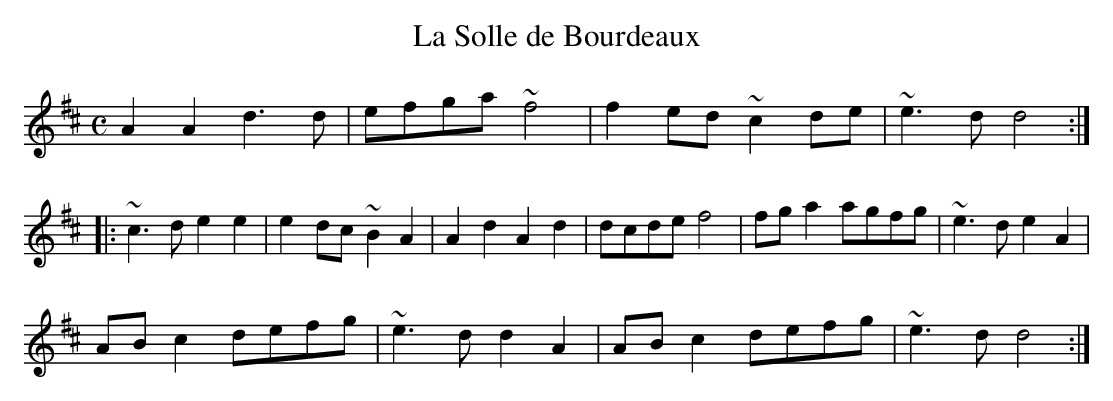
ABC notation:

X:1
T:La Solle de Bourdeaux
M:C
K:Dmaj
A2A2d3d|efga~f4|f2ed~c2de|~e3dd4:|
|:~c3de2e2|e2dc~B2A2|A2d2A2d2|dcdef4|fga2agfg|~e3de2A2|
ABc2defg|~e3dd2A2|ABc2defg|~e3dd4:|
